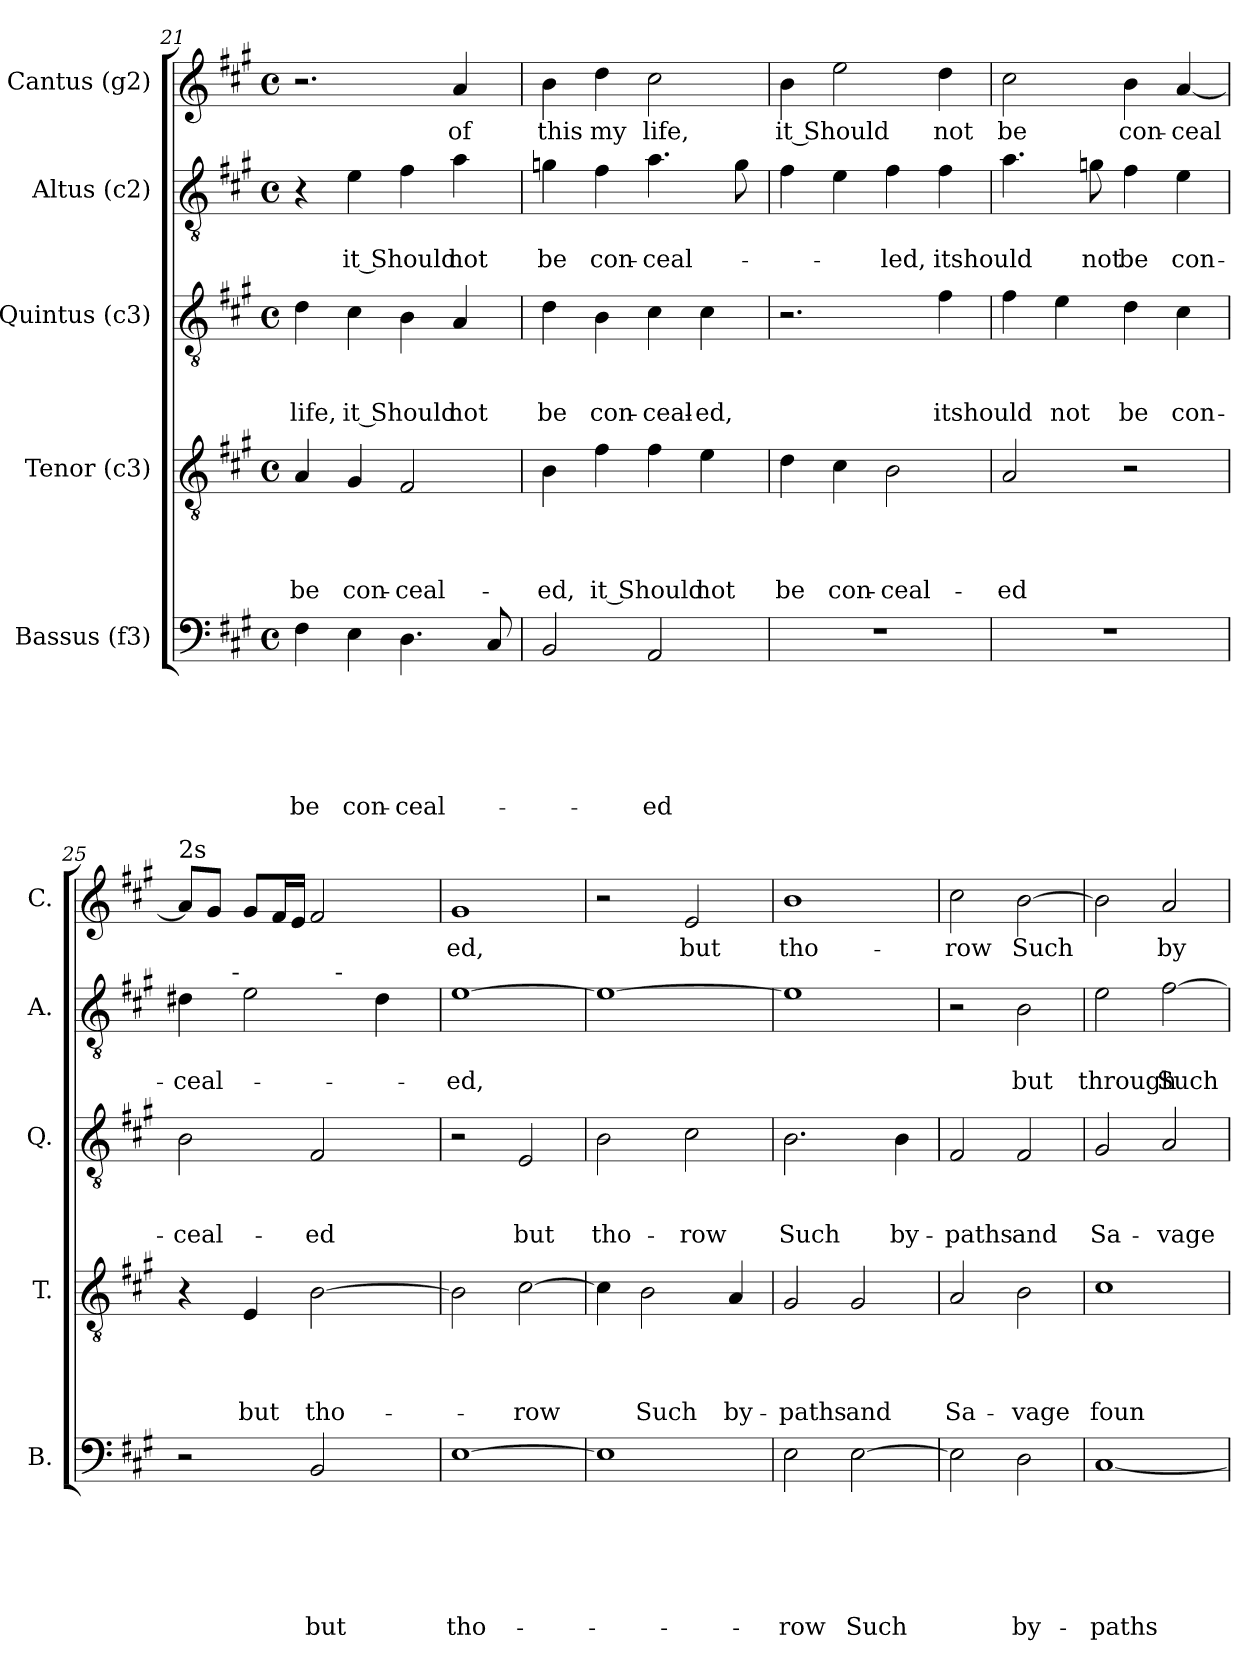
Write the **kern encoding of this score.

**kern	**text	**text	**text	**text	**text	**text	**kern	**text	**text	**text	**text	**kern	**text	**text	**text	**kern	**text	**text	**kern	**text
*part5	*part5	*part5	*part5	*part5	*part5	*part5	*part4	*part4	*part4	*part4	*part4	*part3	*part3	*part3	*part3	*part2	*part2	*part2	*part1	*part1
*staff5	*staff5	*staff5	*staff5	*staff5	*staff5	*staff5	*staff4	*staff4	*staff4	*staff4	*staff4	*staff3	*staff3	*staff3	*staff3	*staff2	*staff2	*staff2	*staff1	*staff1
*I"Bassus (f3)	*	*	*	*	*	*	*I"Tenor (c3)	*	*	*	*	*I"Quintus (c3)	*	*	*	*I"Altus (c2)	*	*	*I"Cantus (g2)	*
*I'B.	*	*	*	*	*	*	*I'T.	*	*	*	*	*I'Q.	*	*	*	*I'A.	*	*	*I'C.	*
*clefF4	*	*	*	*	*	*	*clefGv2	*	*	*	*	*clefGv2	*	*	*	*clefGv2	*	*	*clefG2	*
*k[f#c#g#]	*	*	*	*	*	*	*k[f#c#g#]	*	*	*	*	*k[f#c#g#]	*	*	*	*k[f#c#g#]	*	*	*k[f#c#g#]	*
*A:	*	*	*	*	*	*	*A:	*	*	*	*	*A:	*	*	*	*A:	*	*	*A:	*
*M4/4	*	*	*	*	*	*	*M4/4	*	*	*	*	*M4/4	*	*	*	*M4/4	*	*	*M4/4	*
*met(c)	*	*	*	*	*	*	*met(c)	*	*	*	*	*met(c)	*	*	*	*met(c)	*	*	*met(c)	*
=21	=21	=21	=21	=21	=21	=21	=21	=21	=21	=21	=21	=21	=21	=21	=21	=21	=21	=21	=21	=21
!	!	!	!	!	!	!LO:LY:b	!	!	!	!	!LO:LY:b	!	!	!	!LO:LY:b	!	!	!	!	!
4F#\	.	.	.	.	.	be	4A/	.	.	.	be	4d\	.	.	life,	4r	.	.	2.r	.
!	!	!	!	!	!	!LO:LY:b	!	!	!	!	!LO:LY:b	!	!	!	!LO:LY:b	!	!	!LO:LY:b	!	!
4E\	.	.	.	.	.	con-	4G#/	.	.	.	con-	4c#\	.	.	it Should	4e\	.	it Should	.	.
!	!	!	!	!	!	!LO:LY:b	!	!	!	!	!LO:LY:b:rj	!	!	!	!	!	!	!	!	!
4.D\	.	.	.	.	.	-ceal-	2F#/	.	.	.	-ceal-	4B\	.	.	.	4f#\	.	.	.	.
!	!	!	!	!	!	!	!	!	!	!	!	!	!	!	!LO:LY:b	!	!	!LO:LY:b	!	!LO:LY:b
.	.	.	.	.	.	.	.	.	.	.	.	4A/	.	.	not	4a\	.	not	4a/	of
8C#/	.	.	.	.	.	.	.	.	.	.	.	.	.	.	.	.	.	.	.	.
=22	=22	=22	=22	=22	=22	=22	=22	=22	=22	=22	=22	=22	=22	=22	=22	=22	=22	=22	=22	=22
!	!	!	!	!	!	!	!	!	!	!	!LO:LY:b	!	!	!	!LO:LY:b	!	!	!LO:LY:b	!	!LO:LY:b
2BB/	.	.	.	.	.	.	4B\	.	.	.	-ed,	4d\	.	.	be	4gn\	.	be	4b\	this
!	!	!	!	!	!	!	!	!	!	!	!LO:LY:b	!	!	!	!LO:LY:b	!	!	!LO:LY:b	!	!LO:LY:b
.	.	.	.	.	.	.	4f#\	.	.	.	it Should	4B\	.	.	con-	4f#\	.	con-	4dd\	my
!	!	!	!	!	!	!LO:LY:b	!	!	!	!	!	!	!	!	!LO:LY:b:rj	!	!	!LO:LY:b	!	!LO:LY:b
2AA/	.	.	.	.	.	-ed	4f#\	.	.	.	.	4c#\	.	.	-ceal-	4.a\	.	-ceal-	2cc#\	life,
!	!	!	!	!	!	!	!	!	!	!	!LO:LY:b	!	!	!	!LO:LY:b	!	!	!	!	!
.	.	.	.	.	.	.	4e\	.	.	.	not	4c#\	.	.	-ed,	.	.	.	.	.
.	.	.	.	.	.	.	.	.	.	.	.	.	.	.	.	8g\	.	.	.	.
=23	=23	=23	=23	=23	=23	=23	=23	=23	=23	=23	=23	=23	=23	=23	=23	=23	=23	=23	=23	=23
!	!	!	!	!	!	!	!	!	!	!	!LO:LY:b	!	!	!	!	!	!	!	!	!LO:LY:b
1r	.	.	.	.	.	.	4d\	.	.	.	be	2.r	.	.	.	4f#\	.	.	4b\	it Should
!	!	!	!	!	!	!	!	!	!	!	!LO:LY:b	!	!	!	!	!	!	!	!	!
.	.	.	.	.	.	.	4c#\	.	.	.	con-	.	.	.	.	4e\	.	.	2ee\	.
!	!	!	!	!	!	!	!	!	!	!	!LO:LY:b:rj	!	!	!	!	!	!	!LO:LY:b	!	!
.	.	.	.	.	.	.	2B\	.	.	.	-ceal-	.	.	.	.	4f#\	.	-led,	.	.
!	!	!	!	!	!	!	!	!	!	!	!	!	!	!	!LO:LY:b	!	!	!LO:LY:b	!	!LO:LY:b
.	.	.	.	.	.	.	.	.	.	.	.	4f#\	.	.	itshould	4f#\	.	itshould	4dd\	not
=24	=24	=24	=24	=24	=24	=24	=24	=24	=24	=24	=24	=24	=24	=24	=24	=24	=24	=24	=24	=24
!	!	!	!	!	!	!	!	!	!	!	!LO:LY:b	!	!	!	!	!	!	!	!	!LO:LY:b
1r	.	.	.	.	.	.	2A/	.	.	.	-ed	4f#\	.	.	.	4.a\	.	.	2cc#\	be
!	!	!	!	!	!	!	!	!	!	!	!	!	!	!	!LO:LY:b	!	!	!	!	!
.	.	.	.	.	.	.	.	.	.	.	.	4e\	.	.	not	.	.	.	.	.
!	!	!	!	!	!	!	!	!	!	!	!	!	!	!	!	!	!	!LO:LY:b	!	!
.	.	.	.	.	.	.	.	.	.	.	.	.	.	.	.	8g\	.	not	.	.
!	!	!	!	!	!	!	!	!	!	!	!	!	!	!	!LO:LY:b	!	!	!LO:LY:b	!	!LO:LY:b
.	.	.	.	.	.	.	2r	.	.	.	.	4d\	.	.	be	4f#\	.	be	4b\	con-
!	!	!	!	!	!	!	!	!	!	!	!	!	!	!	!LO:LY:b	!	!	!LO:LY:b	!	!LO:LY:b
.	.	.	.	.	.	.	.	.	.	.	.	4c#\	.	.	con-	4e\	.	con-	[<4a/	-ceal
!!LO:LB:g=z
=25	=25	=25	=25	=25	=25	=25	=25	=25	=25	=25	=25	=25	=25	=25	=25	=25	=25	=25	=25	=25
!	!	!	!	!	!	!	!	!	!	!	!	!	!	!	!	!	!	!	!LO:TX:a:t=2s	!
!	!	!	!	!	!	!	!	!	!	!	!	!	!	!	!LO:LY:b	!	!	!LO:LY:b	!	!
*	*	*	*	*	*	*	*	*	*	*	*	*	*	*	*	*^	*	*	*	*
*	*	*	*	*	*	*	*	*	*	*	*	*	*	*	*	*	*^	*	*	*	*
2r	.	.	.	.	.	.	4r	.	.	.	.	2B\	.	.	-ceal-	4d#X\	8..ryy	2ryy	.	-ceal-	8a/L]	.
.	.	.	.	.	.	.	.	.	.	.	.	.	.	.	.	.	.	.	.	.	8g#/J	.
!	!	!	!	!	!	!	!	!	!	!	!	!	!	!	!	!	!LO:TX:a:t=-	!	!	!	!	!
.	.	.	.	.	.	.	.	.	.	.	.	.	.	.	.	.	2ryy	.	.	.	.	.
!	!	!	!	!	!	!	!	!	!	!	!LO:LY:b	!	!	!	!	!	!	!	!	!	!	!
.	.	.	.	.	.	.	4E/	.	.	.	but	.	.	.	.	2e\	.	.	.	.	8g#/L	.
.	.	.	.	.	.	.	.	.	.	.	.	.	.	.	.	.	.	.	.	.	16f#/L	.
.	.	.	.	.	.	.	.	.	.	.	.	.	.	.	.	.	.	.	.	.	16e/JJ	.
!	!	!	!	!	!	!LO:LY:b	!	!	!	!	!LO:LY:b	!	!	!	!LO:LY:b	!	!	!	!	!	!	!
2BB/	.	.	.	.	.	but	[>2B\	.	.	.	tho-	2F#/	.	.	-ed	.	.	16.ryy	.	.	2f#/	.
!	!	!	!	!	!	!	!	!	!	!	!	!	!	!	!	!	!	!LO:TX:a:t=-	!	!	!	!
.	.	.	.	.	.	.	.	.	.	.	.	.	.	.	.	.	.	4ryy	.	.	.	.
.	.	.	.	.	.	.	.	.	.	.	.	.	.	.	.	.	4ryy	.	.	.	.	.
.	.	.	.	.	.	.	.	.	.	.	.	.	.	.	.	4d#\	.	.	.	.	.	.
.	.	.	.	.	.	.	.	.	.	.	.	.	.	.	.	.	.	8ryy	.	.	.	.
.	.	.	.	.	.	.	.	.	.	.	.	.	.	.	.	.	32ryy	32ryy	.	.	.	.
=26	=26	=26	=26	=26	=26	=26	=26	=26	=26	=26	=26	=26	=26	=26	=26	=26	=26	=26	=26	=26	=26	=26
!	!	!	!	!	!	!LO:LY:b	!	!	!	!	!	!	!	!	!	!	!	!	!	!LO:LY:b	!	!LO:LY:b
*	*	*	*	*	*	*	*	*	*	*	*	*	*	*	*	*v	*v	*v	*	*	*	*
[>1E	.	.	.	.	.	tho-	2B\]	.	.	.	.	2r	.	.	.	[>1e	.	-ed,	1g#	ed,
!	!	!	!	!	!	!	!	!	!	!	!LO:LY:b	!	!	!	!LO:LY:b	!	!	!	!	!
.	.	.	.	.	.	.	[>2c#\	.	.	.	-row	2E/	.	.	but	.	.	.	.	.
=27	=27	=27	=27	=27	=27	=27	=27	=27	=27	=27	=27	=27	=27	=27	=27	=27	=27	=27	=27	=27
!	!	!	!	!	!	!	!	!	!	!	!	!	!	!	!LO:LY:b	!	!	!	!	!
1E]	.	.	.	.	.	.	4c#\]	.	.	.	.	2B\	.	.	tho-	1e_	.	.	2r	.
!	!	!	!	!	!	!	!	!	!	!	!LO:LY:b	!	!	!	!	!	!	!	!	!
.	.	.	.	.	.	.	2B\	.	.	.	Such	.	.	.	.	.	.	.	.	.
!	!	!	!	!	!	!	!	!	!	!	!	!	!	!	!LO:LY:b	!	!	!	!	!LO:LY:b
.	.	.	.	.	.	.	.	.	.	.	.	2c#\	.	.	-row	.	.	.	2e/	but
!	!	!	!	!	!	!	!	!	!	!	!LO:LY:b	!	!	!	!	!	!	!	!	!
.	.	.	.	.	.	.	4A/	.	.	.	by-	.	.	.	.	.	.	.	.	.
=28	=28	=28	=28	=28	=28	=28	=28	=28	=28	=28	=28	=28	=28	=28	=28	=28	=28	=28	=28	=28
!	!	!	!	!	!	!LO:LY:b	!	!	!	!	!LO:LY:b	!	!	!	!LO:LY:b	!	!	!	!	!LO:LY:b
2E\	.	.	.	.	.	-row	2G#/	.	.	.	-paths	2.B\	.	.	Such	1e]	.	.	1b	tho-
!	!	!	!	!	!	!LO:LY:b	!	!	!	!	!LO:LY:b	!	!	!	!	!	!	!	!	!
[>2E\	.	.	.	.	.	Such	2G#/	.	.	.	and	.	.	.	.	.	.	.	.	.
!	!	!	!	!	!	!	!	!	!	!	!	!	!	!	!LO:LY:b	!	!	!	!	!
.	.	.	.	.	.	.	.	.	.	.	.	4B\	.	.	by-	.	.	.	.	.
=29	=29	=29	=29	=29	=29	=29	=29	=29	=29	=29	=29	=29	=29	=29	=29	=29	=29	=29	=29	=29
!	!	!	!	!	!	!	!	!	!	!	!LO:LY:b	!	!	!	!LO:LY:b	!	!	!	!	!LO:LY:b
2E\]	.	.	.	.	.	.	2A/	.	.	.	Sa-	2F#/	.	.	-paths	2r	.	.	2cc#\	-row
!	!	!	!	!	!	!LO:LY:b	!	!	!	!	!LO:LY:b	!	!	!	!LO:LY:b	!	!	!LO:LY:b	!	!LO:LY:b
2D\	.	.	.	.	.	by-	2B\	.	.	.	-vage	2F#/	.	.	and	2B\	.	but	[>2b\	Such
=30	=30	=30	=30	=30	=30	=30	=30	=30	=30	=30	=30	=30	=30	=30	=30	=30	=30	=30	=30	=30
!	!	!	!	!	!	!LO:LY:b	!	!	!	!	!LO:LY:b	!	!	!	!LO:LY:b	!	!	!LO:LY:b	!	!
[<1C#	.	.	.	.	.	-paths	1c#	.	.	.	foun-	2G#/	.	.	Sa-	2e\	.	through	2b\]	.
!	!	!	!	!	!	!	!	!	!	!	!	!	!	!	!LO:LY:b	!	!	!LO:LY:b	!	!LO:LY:b
.	.	.	.	.	.	.	.	.	.	.	.	2A/	.	.	-vage	[>2f#\	.	Such	2a/	by-
=	=	=	=	=	=	=	=	=	=	=	=	=	=	=	=	=	=	=	=	=
*-	*-	*-	*-	*-	*-	*-	*-	*-	*-	*-	*-	*-	*-	*-	*-	*-	*-	*-	*-	*-
